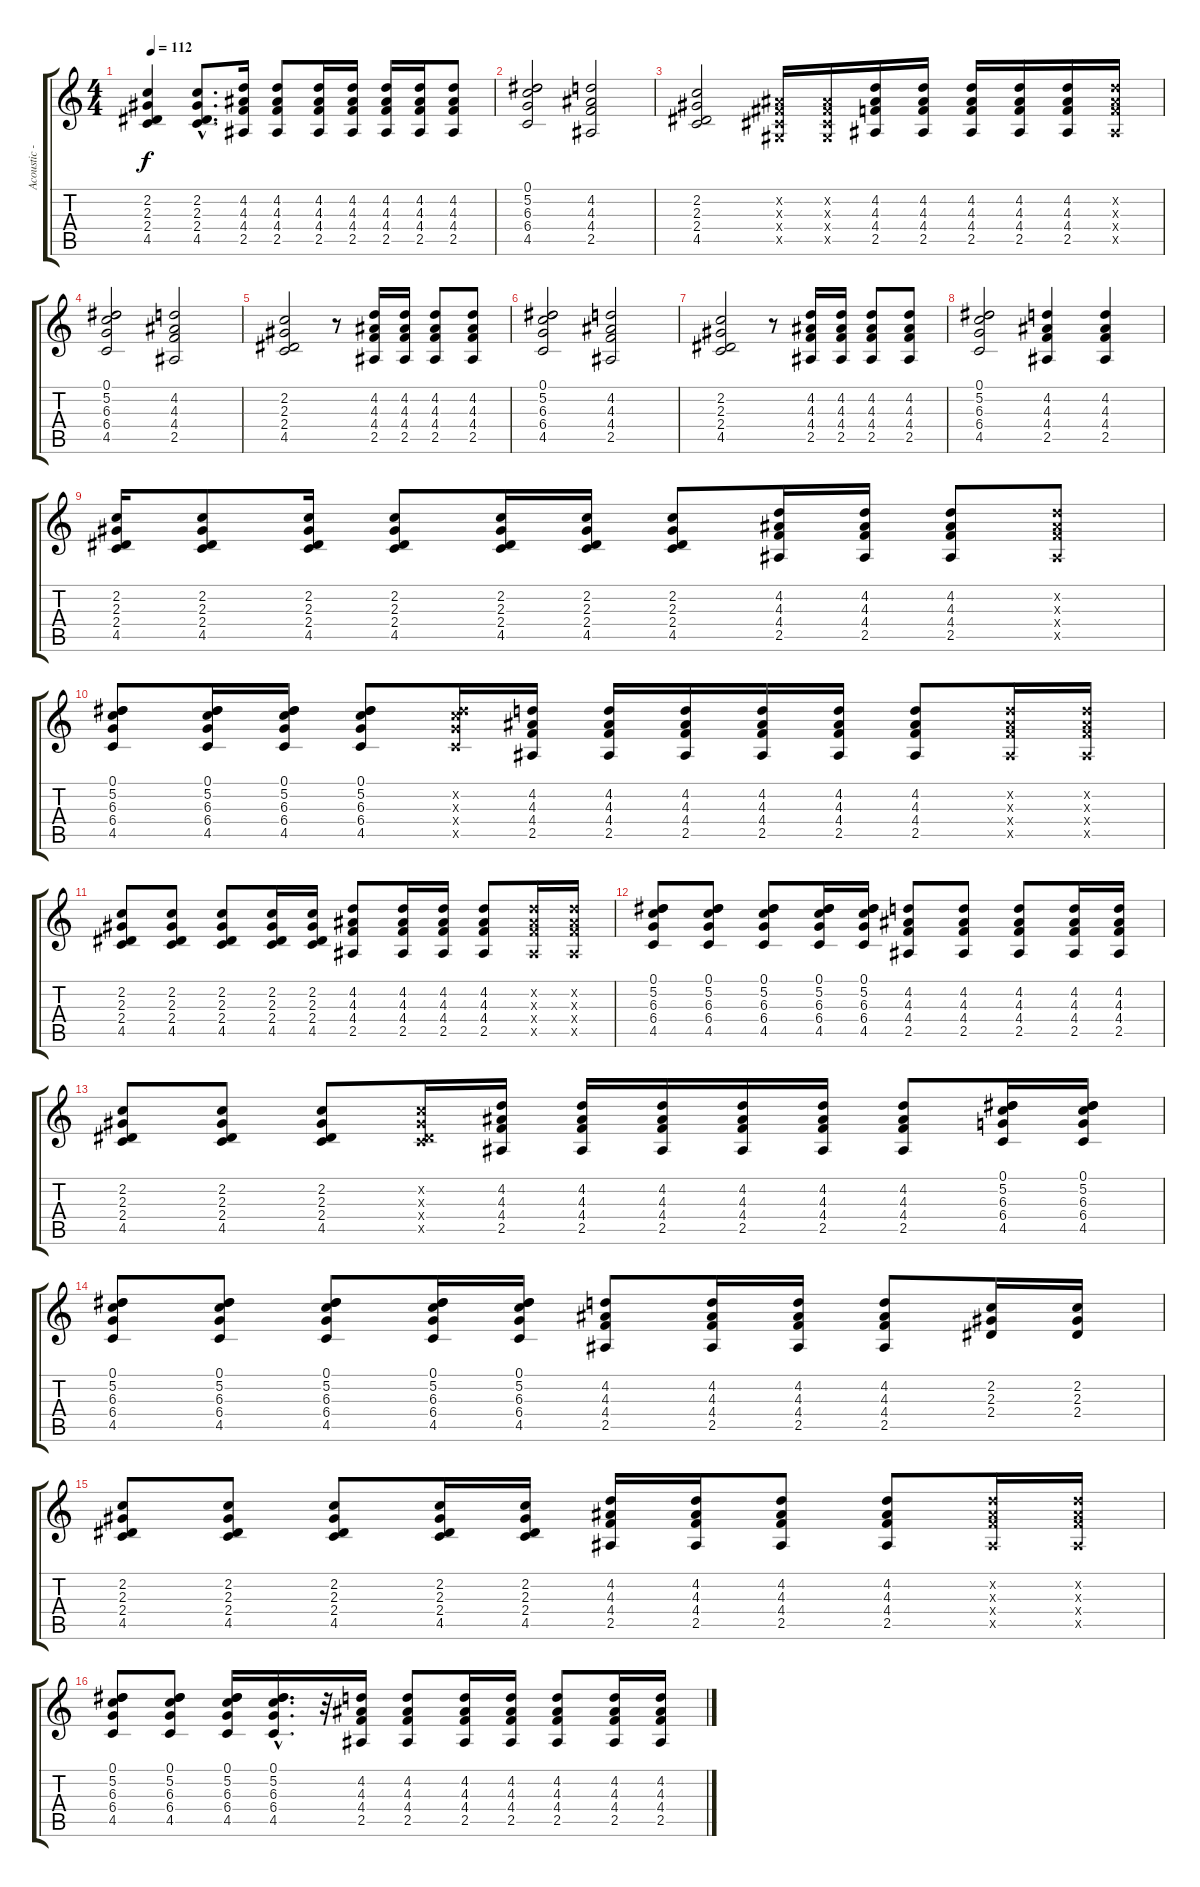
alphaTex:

\track ("Acoustic - Dave Mason" "Acoustic -") {instrument acousticguitarsteel}
\staff {score tabs}
\tuning (Eb4 Bb3 Gb3 Db3 Ab2 Eb2) {hide}
\ts (4 4)
\tempo 112
\clef g2
\ks c
(2.2 2.3 2.4 4.5).4{dy f} (2.2{hac} 2.3{hac} 2.4{hac} 4.5{hac}).8{d} (4.2 4.3 4.4 2.5).16 (4.2 4.3 4.4 2.5).8 (4.2 4.3 4.4 2.5).16 (4.2 4.3 4.4 2.5).16 (4.2 4.3 4.4 2.5).16 (4.2 4.3 4.4 2.5).16 (4.2 4.3 4.4 2.5).8 |
(0.1 5.2 6.3 6.4 4.5).2 (4.2 4.3 4.4 2.5).2 |
(2.2 2.3 2.4 4.5).2 (0.2{x} 0.3{x} 0.4{x} 0.5{x}).16 (0.2{x} 0.3{x} 0.4{x} 0.5{x}).16 (4.2 4.3 4.4 2.5).16 (4.2 4.3 4.4 2.5).16 (4.2 4.3 4.4 2.5).16 (4.2 4.3 4.4 2.5).16 (4.2 4.3 4.4 2.5).16 (4.2{x} 4.3{x} 4.4{x} 2.5{x}).16 |
(0.1 5.2 6.3 6.4 4.5).2 (4.2 4.3 4.4 2.5).2 |
(2.2 2.3 2.4 4.5).2 r.8 (4.2 4.3 4.4 2.5).16 (4.2 4.3 4.4 2.5).16 (4.2 4.3 4.4 2.5).8 (4.2 4.3 4.4 2.5).8 |
(0.1 5.2 6.3 6.4 4.5).2 (4.2 4.3 4.4 2.5).2 |
(2.2 2.3 2.4 4.5).2 r.8 (4.2 4.3 4.4 2.5).16 (4.2 4.3 4.4 2.5).16 (4.2 4.3 4.4 2.5).8 (4.2 4.3 4.4 2.5).8 |
(0.1 5.2 6.3 6.4 4.5).2 (4.2 4.3 4.4 2.5).4 (4.2 4.3 4.4 2.5).4 |
(2.2 2.3 2.4 4.5).16 (2.2 2.3 2.4 4.5).8 (2.2 2.3 2.4 4.5).16 (2.2 2.3 2.4 4.5).8 (2.2 2.3 2.4 4.5).16 (2.2 2.3 2.4 4.5).16 (2.2 2.3 2.4 4.5).8 (4.2 4.3 4.4 2.5).16 (4.2 4.3 4.4 2.5).16 (4.2 4.3 4.4 2.5).8 (4.2{x} 4.3{x} 4.4{x} 2.5{x}).8 |
(0.1 5.2 6.3 6.4 4.5).8 (0.1 5.2 6.3 6.4 4.5).16 (0.1 5.2 6.3 6.4 4.5).16 (0.1 5.2 6.3 6.4 4.5).8 (5.2{x} 6.3{x} 6.4{x} 4.5{x}).16 (4.2 4.3 4.4 2.5).16 (4.2 4.3 4.4 2.5).16 (4.2 4.3 4.4 2.5).16 (4.2 4.3 4.4 2.5).16 (4.2 4.3 4.4 2.5).16 (4.2 4.3 4.4 2.5).8 (4.2{x} 4.3{x} 4.4{x} 2.5{x}).16 (4.2{x} 4.3{x} 4.4{x} 2.5{x}).16 |
(2.2 2.3 2.4 4.5).8 (2.2 2.3 2.4 4.5).8 (2.2 2.3 2.4 4.5).8 (2.2 2.3 2.4 4.5).16 (2.2 2.3 2.4 4.5).16 (4.2 4.3 4.4 2.5).8 (4.2 4.3 4.4 2.5).16 (4.2 4.3 4.4 2.5).16 (4.2 4.3 4.4 2.5).8 (4.2{x} 4.3{x} 4.4{x} 2.5{x}).16 (4.2{x} 4.3{x} 4.4{x} 2.5{x}).16 |
(0.1 5.2 6.3 6.4 4.5).8 (0.1 5.2 6.3 6.4 4.5).8 (0.1 5.2 6.3 6.4 4.5).8 (0.1 5.2 6.3 6.4 4.5).16 (0.1 5.2 6.3 6.4 4.5).16 (4.2 4.3 4.4 2.5).8 (4.2 4.3 4.4 2.5).8 (4.2 4.3 4.4 2.5).8 (4.2 4.3 4.4 2.5).16 (4.2 4.3 4.4 2.5).16 |
(2.2 2.3 2.4 4.5).8 (2.2 2.3 2.4 4.5).8 (2.2 2.3 2.4 4.5).8 (2.2{x} 2.3{x} 2.4{x} 4.5{x}).16 (4.2 4.3 4.4 2.5).16 (4.2 4.3 4.4 2.5).16 (4.2 4.3 4.4 2.5).16 (4.2 4.3 4.4 2.5).16 (4.2 4.3 4.4 2.5).16 (4.2 4.3 4.4 2.5).8 (0.1 5.2 6.3 6.4 4.5).16 (0.1 5.2 6.3 6.4 4.5).16 |
(0.1 5.2 6.3 6.4 4.5).8 (0.1 5.2 6.3 6.4 4.5).8 (0.1 5.2 6.3 6.4 4.5).8 (0.1 5.2 6.3 6.4 4.5).16 (0.1 5.2 6.3 6.4 4.5).16 (4.2 4.3 4.4 2.5).8 (4.2 4.3 4.4 2.5).16 (4.2 4.3 4.4 2.5).16 (4.2 4.3 4.4 2.5).8 (2.2 2.3 2.4).16 (2.2 2.3 2.4).16 |
(2.2 2.3 2.4 4.5).8 (2.2 2.3 2.4 4.5).8 (2.2 2.3 2.4 4.5).8 (2.2 2.3 2.4 4.5).16 (2.2 2.3 2.4 4.5).16 (4.2 4.3 4.4 2.5).16 (4.2 4.3 4.4 2.5).16 (4.2 4.3 4.4 2.5).8 (4.2 4.3 4.4 2.5).8 (4.2{x} 4.3{x} 4.4{x} 2.5{x}).16 (4.2{x} 4.3{x} 4.4{x} 2.5{x}).16 |
(0.1 5.2 6.3 6.4 4.5).8 (0.1 5.2 6.3 6.4 4.5).8 (0.1 5.2 6.3 6.4 4.5).16 (0.1{hac} 5.2{hac} 6.3{hac} 6.4{hac} 4.5{hac}).16{d} r.32 (4.2 4.3 4.4 2.5).16 (4.2 4.3 4.4 2.5).8 (4.2 4.3 4.4 2.5).16 (4.2 4.3 4.4 2.5).16 (4.2 4.3 4.4 2.5).8 (4.2 4.3 4.4 2.5).16 (4.2 4.3 4.4 2.5).16
